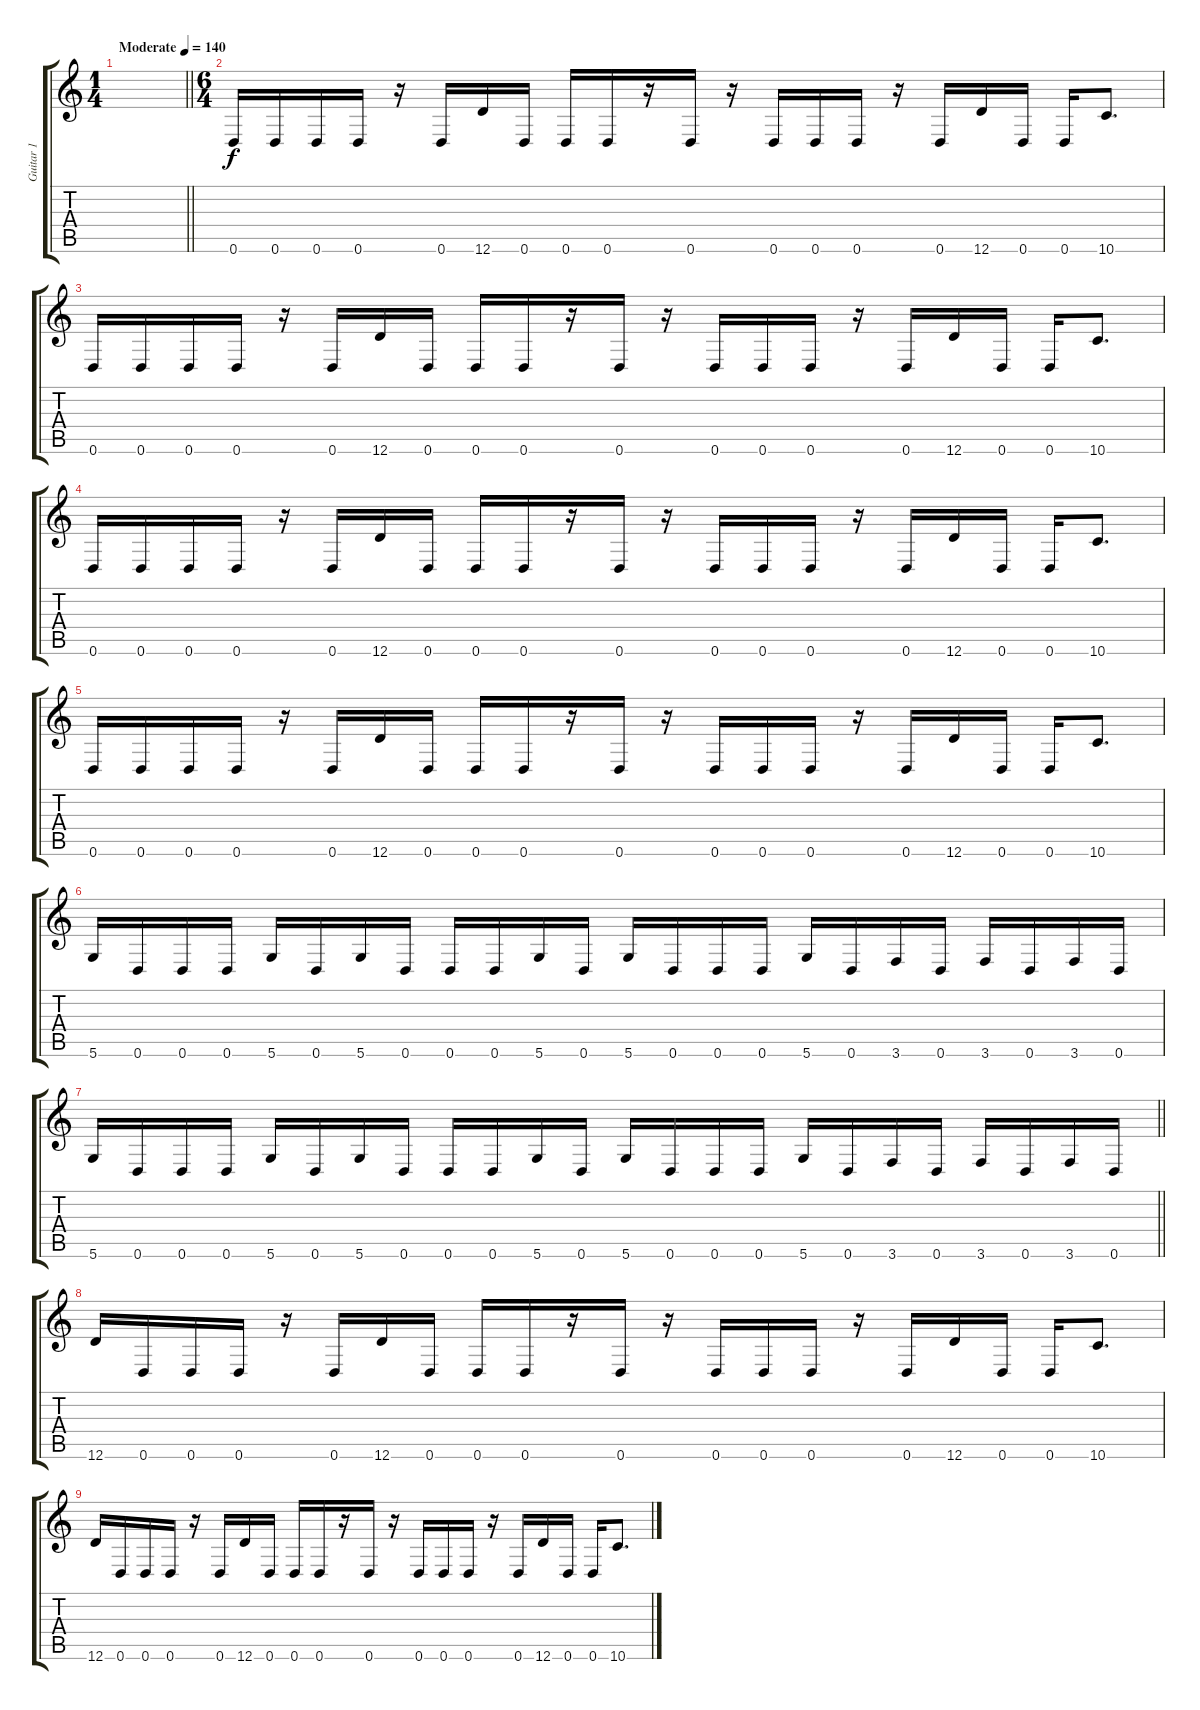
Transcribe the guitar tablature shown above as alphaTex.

\track ("Guitar 1" "Guitar 1") {instrument overdrivenguitar}
\staff {score tabs}
\tuning (E4 B3 G3 D3 A2 D2) {hide}
\ts (1 4)
\tempo (140 "Moderate")
\clef g2
\barLineRight lightlight
\ks c
|
\ts (6 4)
0.6.16 0.6.16 0.6.16 0.6.16 r.16 0.6.16 12.6.16 0.6.16 0.6.16 0.6.16 r.16 0.6.16 r.16 0.6.16 0.6.16 0.6.16 r.16 0.6.16 12.6.16 0.6.16 0.6.16 10.6.8{d} |
0.6.16 0.6.16 0.6.16 0.6.16 r.16 0.6.16 12.6.16 0.6.16 0.6.16 0.6.16 r.16 0.6.16 r.16 0.6.16 0.6.16 0.6.16 r.16 0.6.16 12.6.16 0.6.16 0.6.16 10.6.8{d} |
0.6.16 0.6.16 0.6.16 0.6.16 r.16 0.6.16 12.6.16 0.6.16 0.6.16 0.6.16 r.16 0.6.16 r.16 0.6.16 0.6.16 0.6.16 r.16 0.6.16 12.6.16 0.6.16 0.6.16 10.6.8{d} |
0.6.16 0.6.16 0.6.16 0.6.16 r.16 0.6.16 12.6.16 0.6.16 0.6.16 0.6.16 r.16 0.6.16 r.16 0.6.16 0.6.16 0.6.16 r.16 0.6.16 12.6.16 0.6.16 0.6.16 10.6.8{d} |
5.6.16 0.6.16 0.6.16 0.6.16 5.6.16 0.6.16 5.6.16 0.6.16 0.6.16 0.6.16 5.6.16 0.6.16 5.6.16 0.6.16 0.6.16 0.6.16 5.6.16 0.6.16 3.6.16 0.6.16 3.6.16 0.6.16 3.6.16 0.6.16 |
\barLineRight lightlight
5.6.16 0.6.16 0.6.16 0.6.16 5.6.16 0.6.16 5.6.16 0.6.16 0.6.16 0.6.16 5.6.16 0.6.16 5.6.16 0.6.16 0.6.16 0.6.16 5.6.16 0.6.16 3.6.16 0.6.16 3.6.16 0.6.16 3.6.16 0.6.16 |
12.6.16 0.6.16 0.6.16 0.6.16 r.16 0.6.16 12.6.16 0.6.16 0.6.16 0.6.16 r.16 0.6.16 r.16 0.6.16 0.6.16 0.6.16 r.16 0.6.16 12.6.16 0.6.16 0.6.16 10.6.8{d} |
12.6.16 0.6.16 0.6.16 0.6.16 r.16 0.6.16 12.6.16 0.6.16 0.6.16 0.6.16 r.16 0.6.16 r.16 0.6.16 0.6.16 0.6.16 r.16 0.6.16 12.6.16 0.6.16 0.6.16 10.6.8{d}
